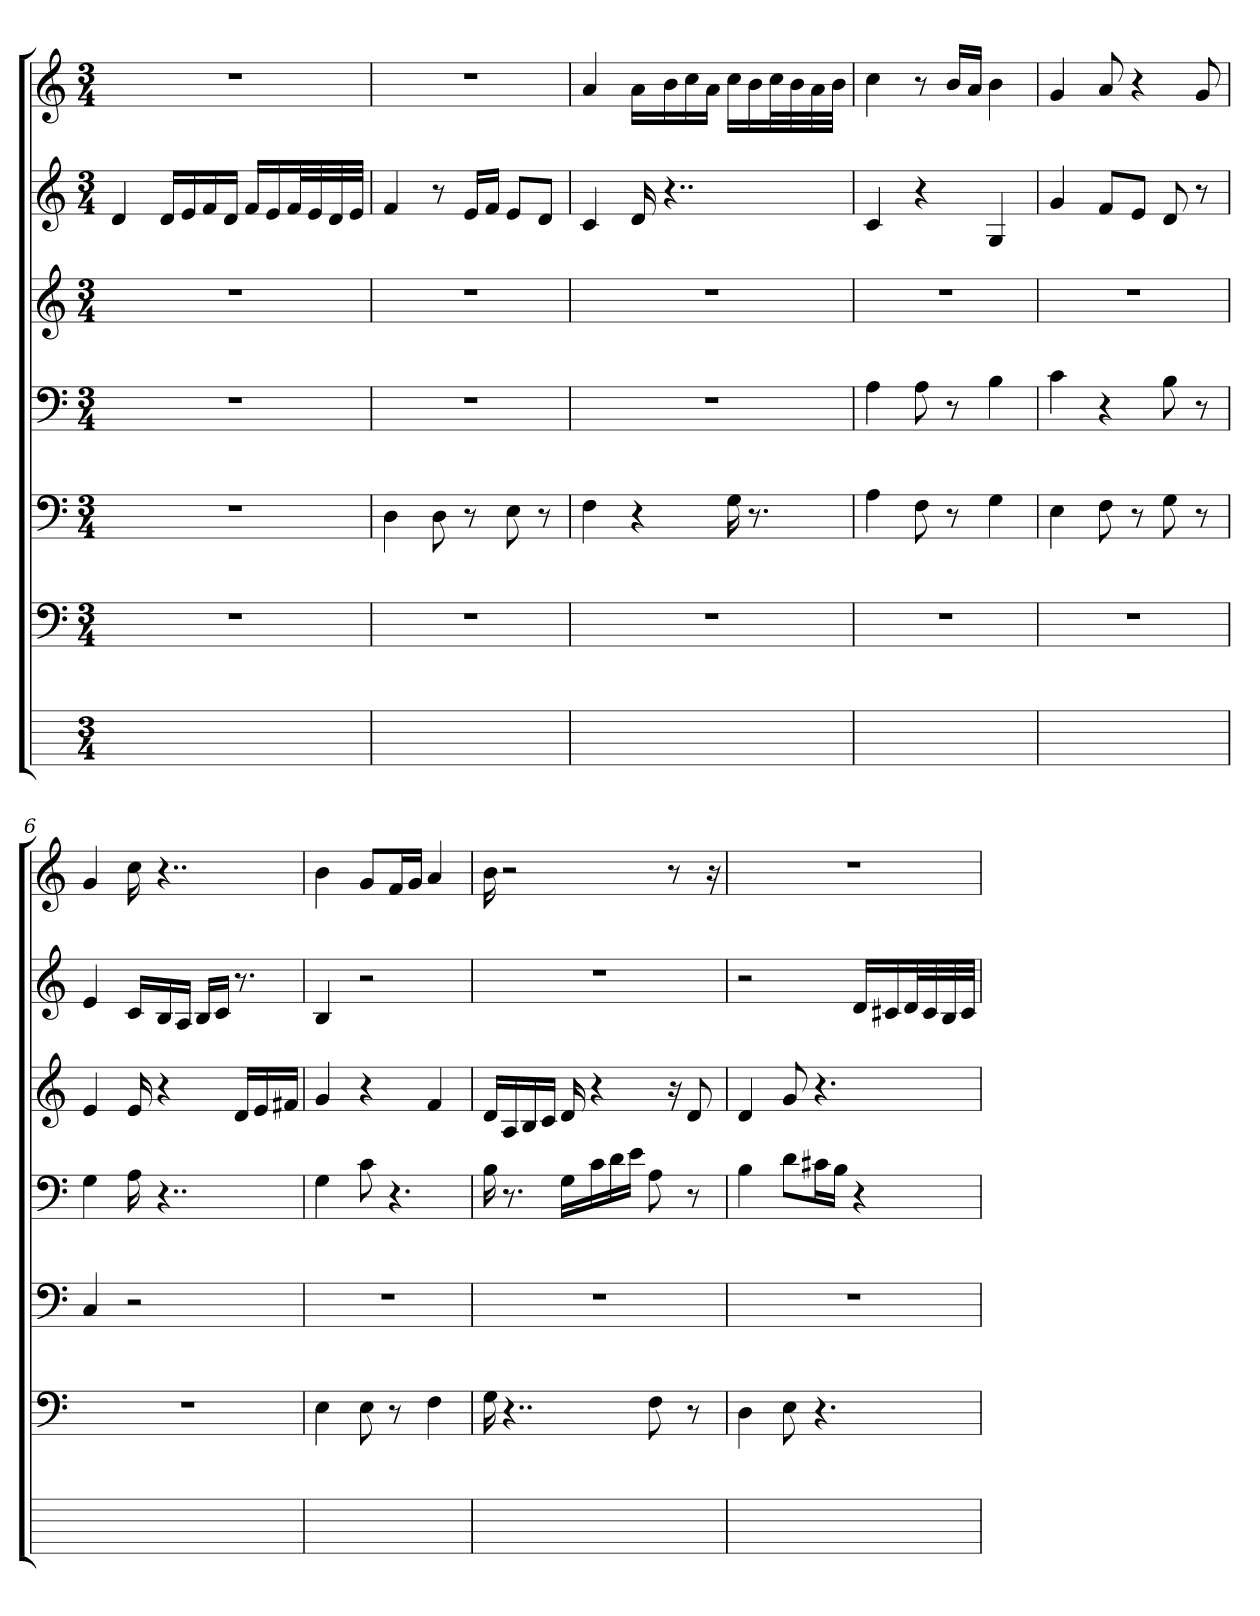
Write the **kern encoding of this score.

**kern	**kern	**kern	**kern	**kern	**kern	**kern
*part7	*part6	*part5	*part4	*part3	*part2	*part1
*staff7	*staff6	*staff5	*staff4	*staff3	*staff2	*staff1
*stria6	*	*	*	*	*	*
*	*clefF4	*clefF4	*clefF4	*clefG2	*clefG2	*clefG2
*	*k[]	*k[]	*k[]	*k[]	*k[]	*k[]
*	*C:	*C:	*C:	*C:	*C:	*C:
*M3/4	*M3/4	*M3/4	*M3/4	*M3/4	*M3/4	*M3/4
=1	=1	=1	=1	=1	=1	=1
2.ryy	2.r	2.r	2.r	2.r	4d	2.r
.	.	.	.	.	16dLL	.
.	.	.	.	.	16ei	.
.	.	.	.	.	16fi	.
.	.	.	.	.	16diJJ	.
.	.	.	.	.	16fjLL	.
.	.	.	.	.	16ei	.
.	.	.	.	.	32fiL	.
.	.	.	.	.	32ei	.
.	.	.	.	.	32di	.
.	.	.	.	.	32eiJJJ	.
=2	=2	=2	=2	=2	=2	=2
2.ryy	2.r	4D	2.r	2.r	4f	2.r
.	.	8D	.	.	8r	.
.	.	8r	.	.	16eiLL	.
.	.	.	.	.	16fiJJ	.
.	.	8E	.	.	8eL	.
.	.	8r	.	.	8djJ	.
=3	=3	=3	=3	=3	=3	=3
2.ryy	2.r	4F	2.r	2.r	4c	4a
.	.	4r	.	.	16d	16aLL
.	.	.	.	.	4..r	16bi
.	.	.	.	.	.	16cci
.	.	.	.	.	.	16aiJJ
.	.	16G	.	.	.	16ccjLL
.	.	8.r	.	.	.	16bi
.	.	.	.	.	.	32cciL
.	.	.	.	.	.	32bi
.	.	.	.	.	.	32ai
.	.	.	.	.	.	32biJJJ
=4	=4	=4	=4	=4	=4	=4
2.ryy	2.r	4A	4A	2.r	4c	4cc
.	.	8F	8A	.	4r	8r
.	.	8r	8r	.	.	16bjLL
.	.	.	.	.	.	16aiJJ
.	.	4G	4B	.	4G	4b
=5	=5	=5	=5	=5	=5	=5
2.ryy	2.r	4E	4c	2.r	4g	4g
.	.	8F	4r	.	8fL	8a
.	.	8r	.	.	8ejJ	4r
.	.	8G	8B	.	8d	.
.	.	8r	8r	.	8r	8g
=6	=6	=6	=6	=6	=6	=6
2.ryy	2.r	4C	4G	4e	4e	4g
.	.	2r	16A	16e	16cLL	16cc
.	.	.	4..r	4r	16Bi	4..r
.	.	.	.	.	16AiJJ	.
.	.	.	.	.	16BiLL	.
.	.	.	.	.	16cZJJ	.
.	.	.	.	16diLL	8.r	.
.	.	.	.	16ej	.	.
.	.	.	.	16f#XiJJ	.	.
=7	=7	=7	=7	=7	=7	=7
2.ryy	4E	2.r	4G	4g	4Bj	4b
.	8E	.	8c	4r	2r	8gL
.	8r	.	4.r	.	.	16fiL
.	.	.	.	.	.	16giJJ
.	4F	.	.	4f	.	4a
=8	=8	=8	=8	=8	=8	=8
2.ryy	16G	2.r	16B	16dLL	2.r	16b
.	4..r	.	8.r	16Ai	.	2r
.	.	.	.	16Bi	.	.
.	.	.	.	16ciJJ	.	.
.	.	.	16GLL	16dZ	.	.
.	.	.	16ci	4r	.	.
.	.	.	16di	.	.	.
.	.	.	16eiJJ	.	.	.
.	8F	.	8A	.	.	.
.	.	.	.	16r	.	8r
.	8r	.	8r	8d	.	.
.	.	.	.	.	.	16r
=9	=9	=9	=9	=9	=9	=9
2.ryy	4D	2.r	4B	4d	2r	2.r
.	8E	.	8dZL	8g	.	.
.	4.r	.	16c#XL	4.r	.	.
.	.	.	16BJJ	.	.	.
.	.	.	4r	.	16djLL	.
.	.	.	.	.	16c#i	.
.	.	.	.	.	32diL	.
.	.	.	.	.	32c#i	.
.	.	.	.	.	32Bi	.
.	.	.	.	.	32c#iJJJ	.
=	=	=	=	=	=	=
*-	*-	*-	*-	*-	*-	*-
